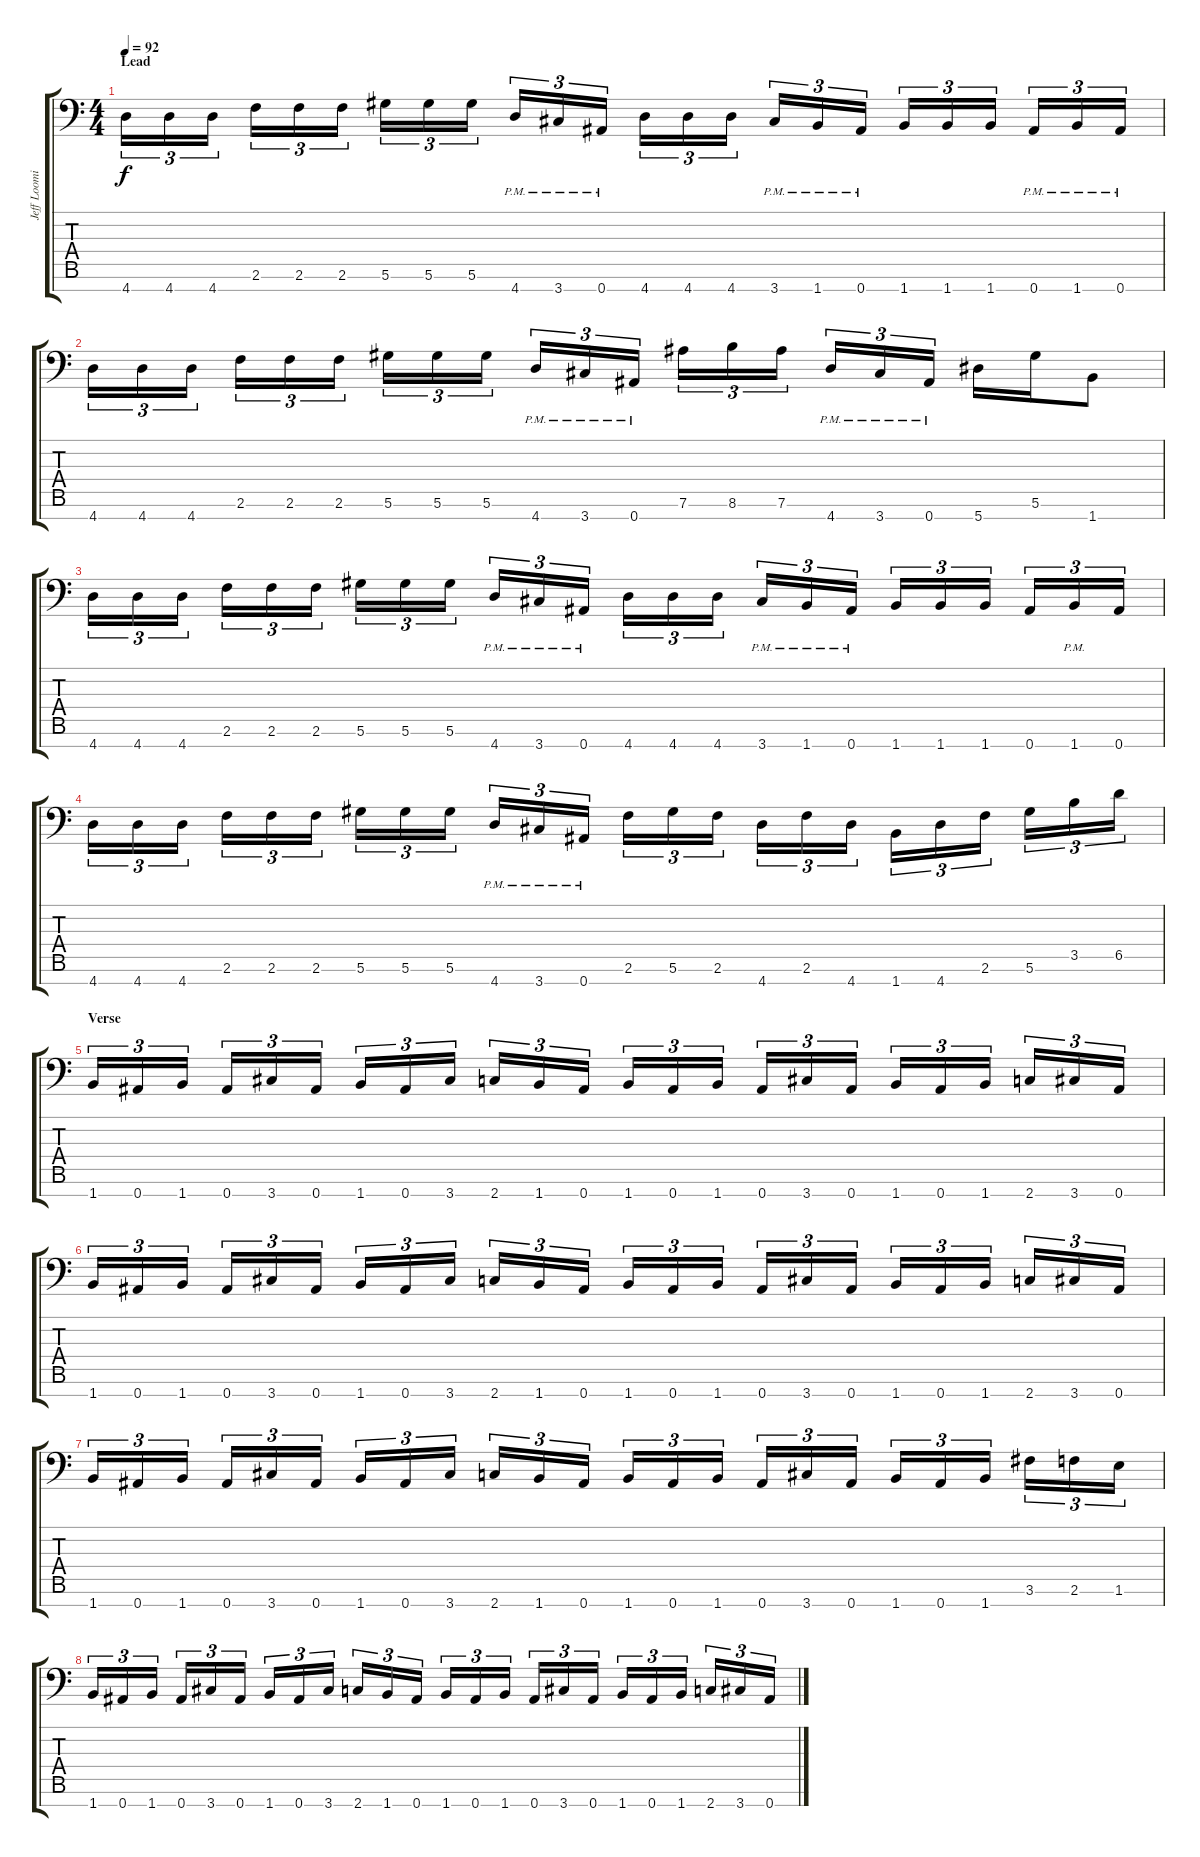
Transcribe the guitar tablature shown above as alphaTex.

\track ("Jeff Loomis Rythm" "Jeff Loomi") {instrument distortionguitar}
\staff {score tabs}
\tuning (Eb4 Bb3 Gb3 Db3 Ab2 Eb2 Bb1) {hide}
\ts (4 4)
\section ("" "Lead")
\tempo 92
\clef f4
\ks c
4.7.16{tu (3 2) dy f} 4.7.16{tu (3 2)} 4.7.16{tu (3 2)} 2.6.16{tu (3 2)} 2.6.16{tu (3 2)} 2.6.16{tu (3 2)} 5.6.16{tu (3 2)} 5.6.16{tu (3 2)} 5.6.16{tu (3 2)} 4.7{pm}.16{tu (3 2)} 3.7{pm}.16{tu (3 2)} 0.7{pm}.16{tu (3 2)} 4.7.16{tu (3 2)} 4.7.16{tu (3 2)} 4.7.16{tu (3 2)} 3.7{pm}.16{tu (3 2)} 1.7{pm}.16{tu (3 2)} 0.7{pm}.16{tu (3 2)} 1.7.16{tu (3 2)} 1.7.16{tu (3 2)} 1.7.16{tu (3 2)} 0.7{pm}.16{tu (3 2)} 1.7{pm}.16{tu (3 2)} 0.7{pm}.16{tu (3 2)} |
4.7.16{tu (3 2)} 4.7.16{tu (3 2)} 4.7.16{tu (3 2)} 2.6.16{tu (3 2)} 2.6.16{tu (3 2)} 2.6.16{tu (3 2)} 5.6.16{tu (3 2)} 5.6.16{tu (3 2)} 5.6.16{tu (3 2)} 4.7{pm}.16{tu (3 2)} 3.7{pm}.16{tu (3 2)} 0.7{pm}.16{tu (3 2)} 7.6.16{tu (3 2)} 8.6.16{tu (3 2)} 7.6.16{tu (3 2)} 4.7{pm}.16{tu (3 2)} 3.7{pm}.16{tu (3 2)} 0.7{pm}.16{tu (3 2)} 5.7.16 5.6.16 1.7.8 |
4.7.16{tu (3 2)} 4.7.16{tu (3 2)} 4.7.16{tu (3 2)} 2.6.16{tu (3 2)} 2.6.16{tu (3 2)} 2.6.16{tu (3 2)} 5.6.16{tu (3 2)} 5.6.16{tu (3 2)} 5.6.16{tu (3 2)} 4.7{pm}.16{tu (3 2)} 3.7{pm}.16{tu (3 2)} 0.7{pm}.16{tu (3 2)} 4.7.16{tu (3 2)} 4.7.16{tu (3 2)} 4.7.16{tu (3 2)} 3.7{pm}.16{tu (3 2)} 1.7{pm}.16{tu (3 2)} 0.7{pm}.16{tu (3 2)} 1.7.16{tu (3 2)} 1.7.16{tu (3 2)} 1.7.16{tu (3 2)} 0.7.16{tu (3 2)} 1.7{pm}.16{tu (3 2)} 0.7.16{tu (3 2)} |
4.7.16{tu (3 2)} 4.7.16{tu (3 2)} 4.7.16{tu (3 2)} 2.6.16{tu (3 2)} 2.6.16{tu (3 2)} 2.6.16{tu (3 2)} 5.6.16{tu (3 2)} 5.6.16{tu (3 2)} 5.6.16{tu (3 2)} 4.7{pm}.16{tu (3 2)} 3.7{pm}.16{tu (3 2)} 0.7{pm}.16{tu (3 2)} 2.6.16{tu (3 2)} 5.6.16{tu (3 2)} 2.6.16{tu (3 2)} 4.7.16{tu (3 2)} 2.6.16{tu (3 2)} 4.7.16{tu (3 2)} 1.7.16{tu (3 2)} 4.7.16{tu (3 2)} 2.6.16{tu (3 2)} 5.6.16{tu (3 2)} 3.5.16{tu (3 2)} 6.5.16{tu (3 2)} |
\section ("" "Verse")
1.7.16{tu (3 2) balance 0} 0.7.16{tu (3 2) balance 16} 1.7.16{tu (3 2)} 0.7.16{tu (3 2)} 3.7.16{tu (3 2)} 0.7.16{tu (3 2)} 1.7.16{tu (3 2)} 0.7.16{tu (3 2)} 3.7.16{tu (3 2)} 2.7.16{tu (3 2)} 1.7.16{tu (3 2)} 0.7.16{tu (3 2)} 1.7.16{tu (3 2)} 0.7.16{tu (3 2)} 1.7.16{tu (3 2)} 0.7.16{tu (3 2)} 3.7.16{tu (3 2)} 0.7.16{tu (3 2)} 1.7.16{tu (3 2)} 0.7.16{tu (3 2)} 1.7.16{tu (3 2)} 2.7.16{tu (3 2)} 3.7.16{tu (3 2)} 0.7.16{tu (3 2)} |
1.7.16{tu (3 2) balance 8} 0.7.16{tu (3 2)} 1.7.16{tu (3 2)} 0.7.16{tu (3 2)} 3.7.16{tu (3 2)} 0.7.16{tu (3 2)} 1.7.16{tu (3 2)} 0.7.16{tu (3 2)} 3.7.16{tu (3 2)} 2.7.16{tu (3 2)} 1.7.16{tu (3 2)} 0.7.16{tu (3 2)} 1.7.16{tu (3 2)} 0.7.16{tu (3 2)} 1.7.16{tu (3 2)} 0.7.16{tu (3 2)} 3.7.16{tu (3 2)} 0.7.16{tu (3 2)} 1.7.16{tu (3 2)} 0.7.16{tu (3 2)} 1.7.16{tu (3 2)} 2.7.16{tu (3 2)} 3.7.16{tu (3 2)} 0.7.16{tu (3 2)} |
1.7.16{tu (3 2)} 0.7.16{tu (3 2)} 1.7.16{tu (3 2)} 0.7.16{tu (3 2)} 3.7.16{tu (3 2)} 0.7.16{tu (3 2)} 1.7.16{tu (3 2)} 0.7.16{tu (3 2)} 3.7.16{tu (3 2)} 2.7.16{tu (3 2)} 1.7.16{tu (3 2)} 0.7.16{tu (3 2)} 1.7.16{tu (3 2)} 0.7.16{tu (3 2)} 1.7.16{tu (3 2)} 0.7.16{tu (3 2)} 3.7.16{tu (3 2)} 0.7.16{tu (3 2)} 1.7.16{tu (3 2)} 0.7.16{tu (3 2)} 1.7.16{tu (3 2)} 3.6.16{tu (3 2)} 2.6.16{tu (3 2)} 1.6.16{tu (3 2)} |
1.7.16{tu (3 2)} 0.7.16{tu (3 2)} 1.7.16{tu (3 2)} 0.7.16{tu (3 2)} 3.7.16{tu (3 2)} 0.7.16{tu (3 2)} 1.7.16{tu (3 2)} 0.7.16{tu (3 2)} 3.7.16{tu (3 2)} 2.7.16{tu (3 2)} 1.7.16{tu (3 2)} 0.7.16{tu (3 2)} 1.7.16{tu (3 2)} 0.7.16{tu (3 2)} 1.7.16{tu (3 2)} 0.7.16{tu (3 2)} 3.7.16{tu (3 2)} 0.7.16{tu (3 2)} 1.7.16{tu (3 2)} 0.7.16{tu (3 2)} 1.7.16{tu (3 2)} 2.7.16{tu (3 2)} 3.7.16{tu (3 2)} 0.7.16{tu (3 2)}
